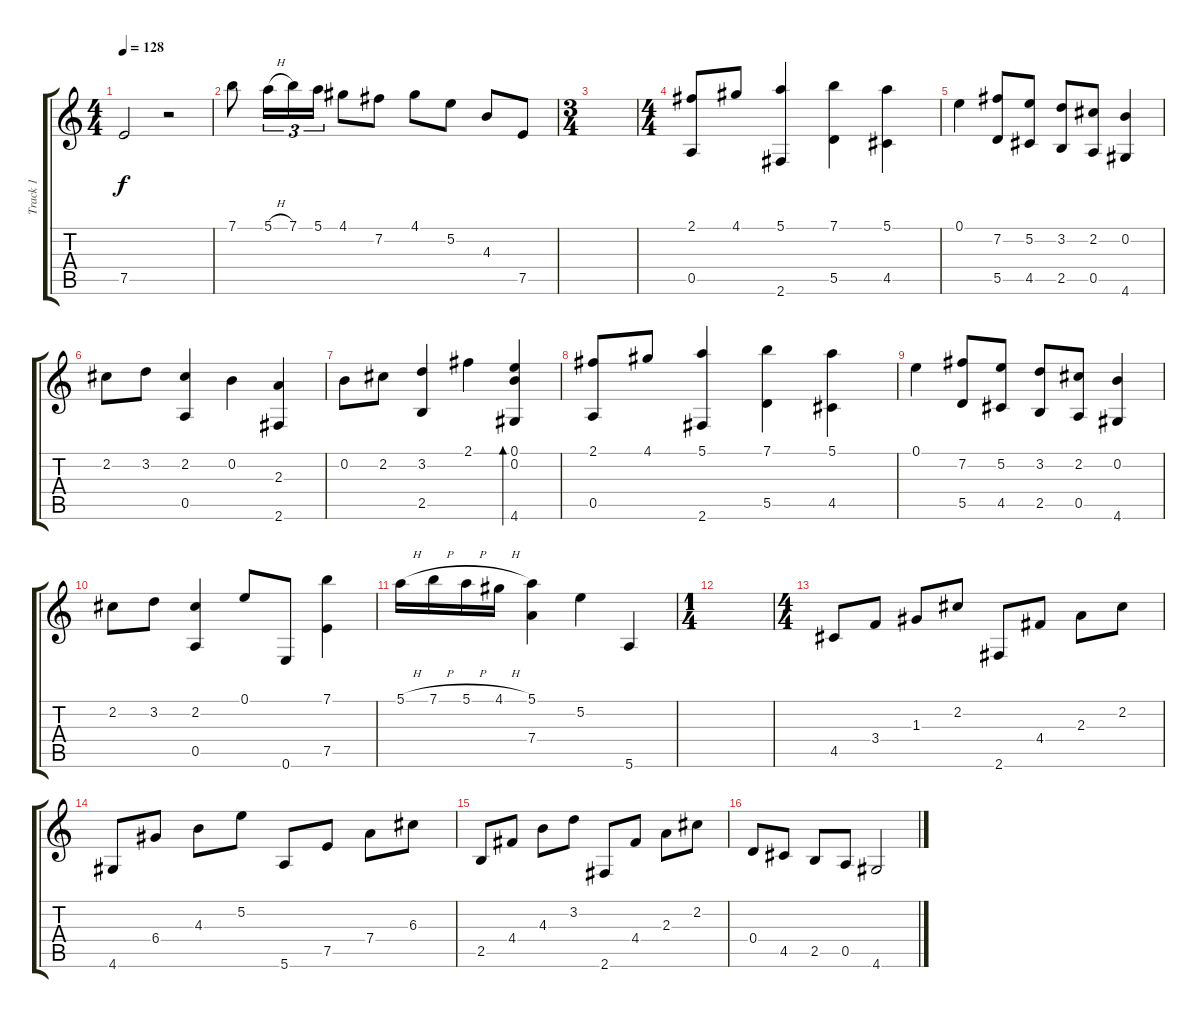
\track ("Track 1" "Track 1") {instrument acousticguitarsteel}
\staff {score tabs}
\tuning (E4 B3 G3 D3 A2 E2) {hide}
\ts (4 4)
\tempo 128
\clef g2
\ks c
7.5.2{dy f} r.2 |
7.1.8 5.1{h}.16{tu (3 2)} 7.1.16{tu (3 2)} 5.1.16{tu (3 2)} 4.1.8 7.2.8 4.1.8 5.2.8 4.3.8 7.5.8 |
\ts (3 4)
|
\ts (4 4)
(2.1 0.5).8 4.1.8 (5.1 2.6).4 (7.1 5.5).4 (5.1 4.5).4 |
0.1.4 (7.2 5.5).8 (5.2 4.5).8 (3.2 2.5).8 (2.2 0.5).8 (0.2 4.6).4 |
2.2.8 3.2.8 (2.2 0.5).4 0.2.4 (2.3 2.6).4 |
0.2.8 2.2.8 (3.2 2.5).4 2.1.4 (0.1 0.2 4.6).4{bd 240} |
(2.1 0.5).8 4.1.8 (5.1 2.6).4 (7.1 5.5).4 (5.1 4.5).4 |
0.1.4 (7.2 5.5).8 (5.2 4.5).8 (3.2 2.5).8 (2.2 0.5).8 (0.2 4.6).4 |
2.2.8 3.2.8 (2.2 0.5).4 0.1.8 0.6.8 (7.1 7.5).4 |
5.1{h}.16 7.1{h}.16 5.1{h}.16 4.1{h}.16 (5.1 7.4).4 5.2.4 5.6.4 |
\ts (1 4)
|
\ts (4 4)
4.5.8 3.4.8 1.3.8 2.2.8 2.6.8 4.4.8 2.3.8 2.2.8 |
4.6.8 6.4.8 4.3.8 5.2.8 5.6.8 7.5.8 7.4.8 6.3.8 |
2.5.8 4.4.8 4.3.8 3.2.8 2.6.8 4.4.8 2.3.8 2.2.8 |
0.4.8 4.5.8 2.5.8 0.5.8 4.6.2
